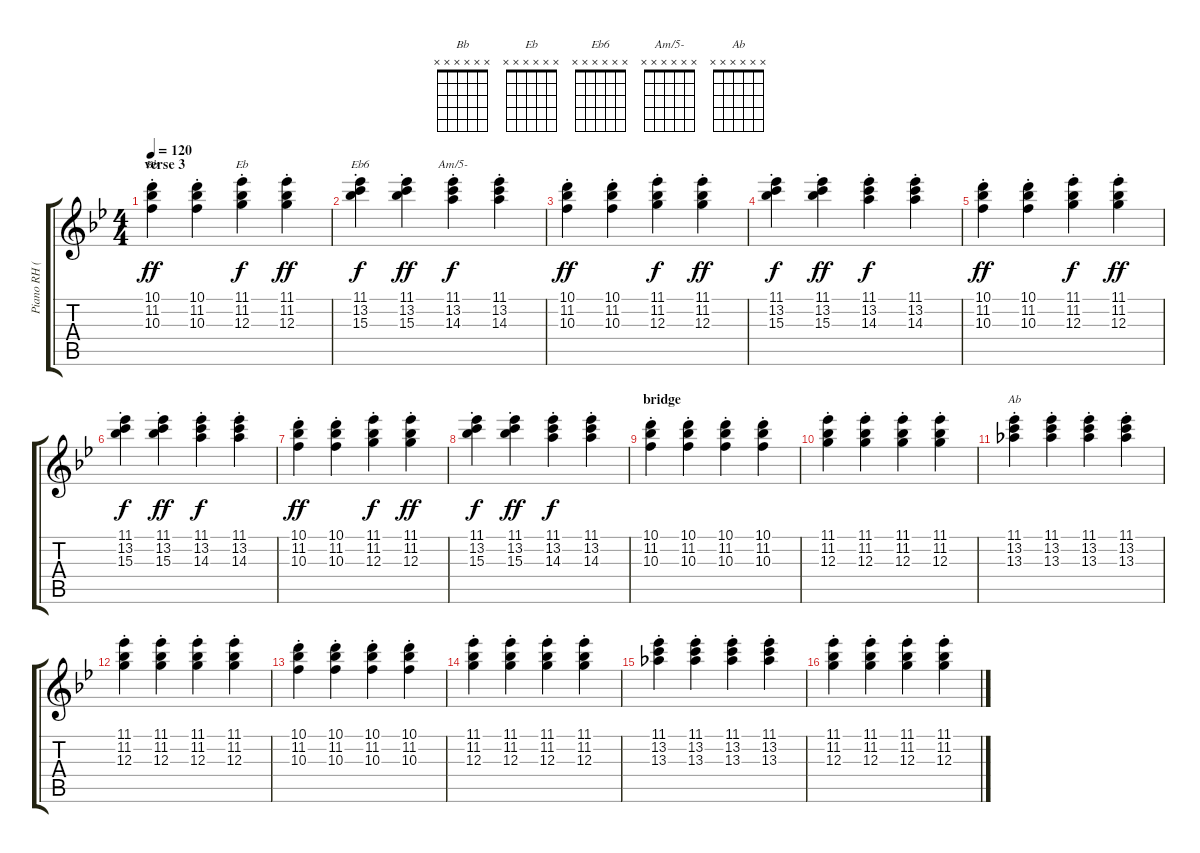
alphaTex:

\track ("Piano RH (Davies)" "Piano RH (") {instrument electricgrandpiano}
\staff {score tabs}
\tuning (E5 B4 G4 D4 A3 E3) {hide}
\chord ("Bb" x x x x x x)
\chord ("Eb" x x x x x x)
\chord ("Eb6" x x x x x x)
\chord ("Am/5-" x x x x x x)
\chord ("Ab" x x x x x x)
\ts (4 4)
\section ("" "verse 3")
\tempo 120
\clef g2
\ks bb
(10.1{st} 11.2{st} 10.3{st}).4{ch "Bb" dy ff} (10.1{st} 11.2{st} 10.3{st}).4 (11.1{st} 11.2{st} 12.3{st}).4{ch "Eb" dy f} (11.1{st} 11.2{st} 12.3{st}).4{dy ff} |
(11.1{st} 13.2{st} 15.3{st}).4{ch "Eb6" dy f} (11.1{st} 13.2{st} 15.3{st}).4{dy ff} (11.1{st} 13.2{st} 14.3{st}).4{ch "Am/5-" dy f} (11.1{st} 13.2{st} 14.3{st}).4 |
(10.1{st} 11.2{st} 10.3{st}).4{dy ff} (10.1{st} 11.2{st} 10.3{st}).4 (11.1{st} 11.2{st} 12.3{st}).4{dy f} (11.1{st} 11.2{st} 12.3{st}).4{dy ff} |
(11.1{st} 13.2{st} 15.3{st}).4{dy f} (11.1{st} 13.2{st} 15.3{st}).4{dy ff} (11.1{st} 13.2{st} 14.3{st}).4{dy f} (11.1{st} 13.2{st} 14.3{st}).4 |
(10.1{st} 11.2{st} 10.3{st}).4{dy ff} (10.1{st} 11.2{st} 10.3{st}).4 (11.1{st} 11.2{st} 12.3{st}).4{dy f} (11.1{st} 11.2{st} 12.3{st}).4{dy ff} |
(11.1{st} 13.2{st} 15.3{st}).4{dy f} (11.1{st} 13.2{st} 15.3{st}).4{dy ff} (11.1{st} 13.2{st} 14.3{st}).4{dy f} (11.1{st} 13.2{st} 14.3{st}).4 |
(10.1{st} 11.2{st} 10.3{st}).4{dy ff} (10.1{st} 11.2{st} 10.3{st}).4 (11.1{st} 11.2{st} 12.3{st}).4{dy f} (11.1{st} 11.2{st} 12.3{st}).4{dy ff} |
(11.1{st} 13.2{st} 15.3{st}).4{dy f} (11.1{st} 13.2{st} 15.3{st}).4{dy ff} (11.1{st} 13.2{st} 14.3{st}).4{dy f} (11.1{st} 13.2{st} 14.3{st}).4 |
\section ("" "bridge")
(10.1{st} 11.2{st} 10.3{st}).4 (10.1{st} 11.2{st} 10.3{st}).4 (10.1{st} 11.2{st} 10.3{st}).4 (10.1{st} 11.2{st} 10.3{st}).4 |
(11.1{st} 11.2{st} 12.3{st}).4 (11.1{st} 11.2{st} 12.3{st}).4 (11.1{st} 11.2{st} 12.3{st}).4 (11.1{st} 11.2{st} 12.3{st}).4 |
(11.1{st} 13.2{st} 13.3{st}).4{ch "Ab"} (11.1{st} 13.2{st} 13.3{st}).4 (11.1{st} 13.2{st} 13.3{st}).4 (11.1{st} 13.2{st} 13.3{st}).4 |
(11.1{st} 11.2{st} 12.3{st}).4 (11.1{st} 11.2{st} 12.3{st}).4 (11.1{st} 11.2{st} 12.3{st}).4 (11.1{st} 11.2{st} 12.3{st}).4 |
(10.1{st} 11.2{st} 10.3{st}).4 (10.1{st} 11.2{st} 10.3{st}).4 (10.1{st} 11.2{st} 10.3{st}).4 (10.1{st} 11.2{st} 10.3{st}).4 |
(11.1{st} 11.2{st} 12.3{st}).4 (11.1{st} 11.2{st} 12.3{st}).4 (11.1{st} 11.2{st} 12.3{st}).4 (11.1{st} 11.2{st} 12.3{st}).4 |
(11.1{st} 13.2{st} 13.3{st}).4 (11.1{st} 13.2{st} 13.3{st}).4 (11.1{st} 13.2{st} 13.3{st}).4 (11.1{st} 13.2{st} 13.3{st}).4 |
(11.1{st} 11.2{st} 12.3{st}).4 (11.1{st} 11.2{st} 12.3{st}).4 (11.1{st} 11.2{st} 12.3{st}).4 (11.1{st} 11.2{st} 12.3{st}).4
